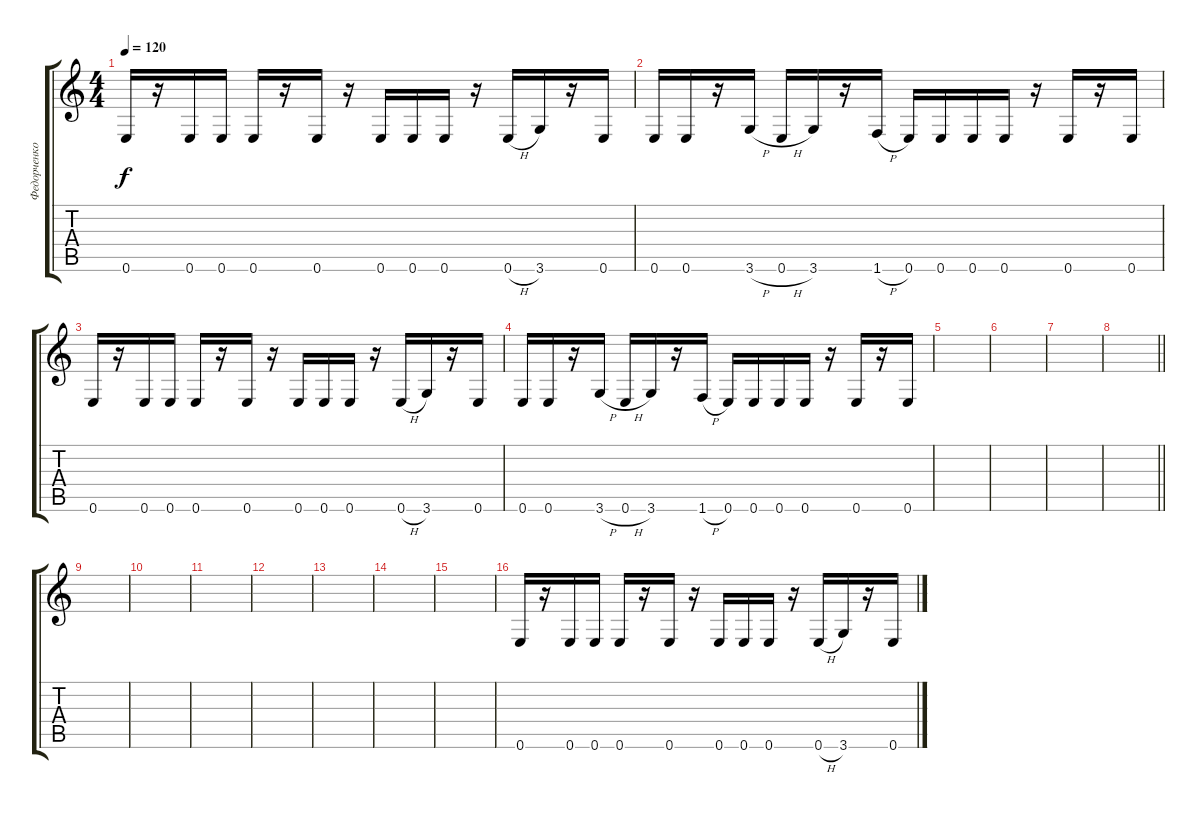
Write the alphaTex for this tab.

\track ("Федорченко Дмитрий" "Федорченко") {instrument electricguitarmuted}
\staff {score tabs}
\tuning (E4 B3 G3 D3 A2 E2) {hide}
\ts (4 4)
\tempo 120
\clef g2
\ks c
0.6.16{dy f} r.16 0.6.16 0.6.16 0.6.16 r.16 0.6.16 r.16 0.6.16 0.6.16 0.6.16 r.16 0.6{h}.16 3.6.16 r.16 0.6.16 |
0.6.16 0.6.16 r.16 3.6{h}.16 0.6{h}.16 3.6.16 r.16 1.6{h}.16 0.6.16 0.6.16 0.6.16 0.6.16 r.16 0.6.16 r.16 0.6.16 |
0.6.16 r.16 0.6.16 0.6.16 0.6.16 r.16 0.6.16 r.16 0.6.16 0.6.16 0.6.16 r.16 0.6{h}.16 3.6.16 r.16 0.6.16 |
0.6.16 0.6.16 r.16 3.6{h}.16 0.6{h}.16 3.6.16 r.16 1.6{h}.16 0.6.16 0.6.16 0.6.16 0.6.16 r.16 0.6.16 r.16 0.6.16 |
|
|
|
\barLineRight lightlight
|
|
|
|
|
|
|
|
0.6.16 r.16 0.6.16 0.6.16 0.6.16 r.16 0.6.16 r.16 0.6.16 0.6.16 0.6.16 r.16 0.6{h}.16 3.6.16 r.16 0.6.16
